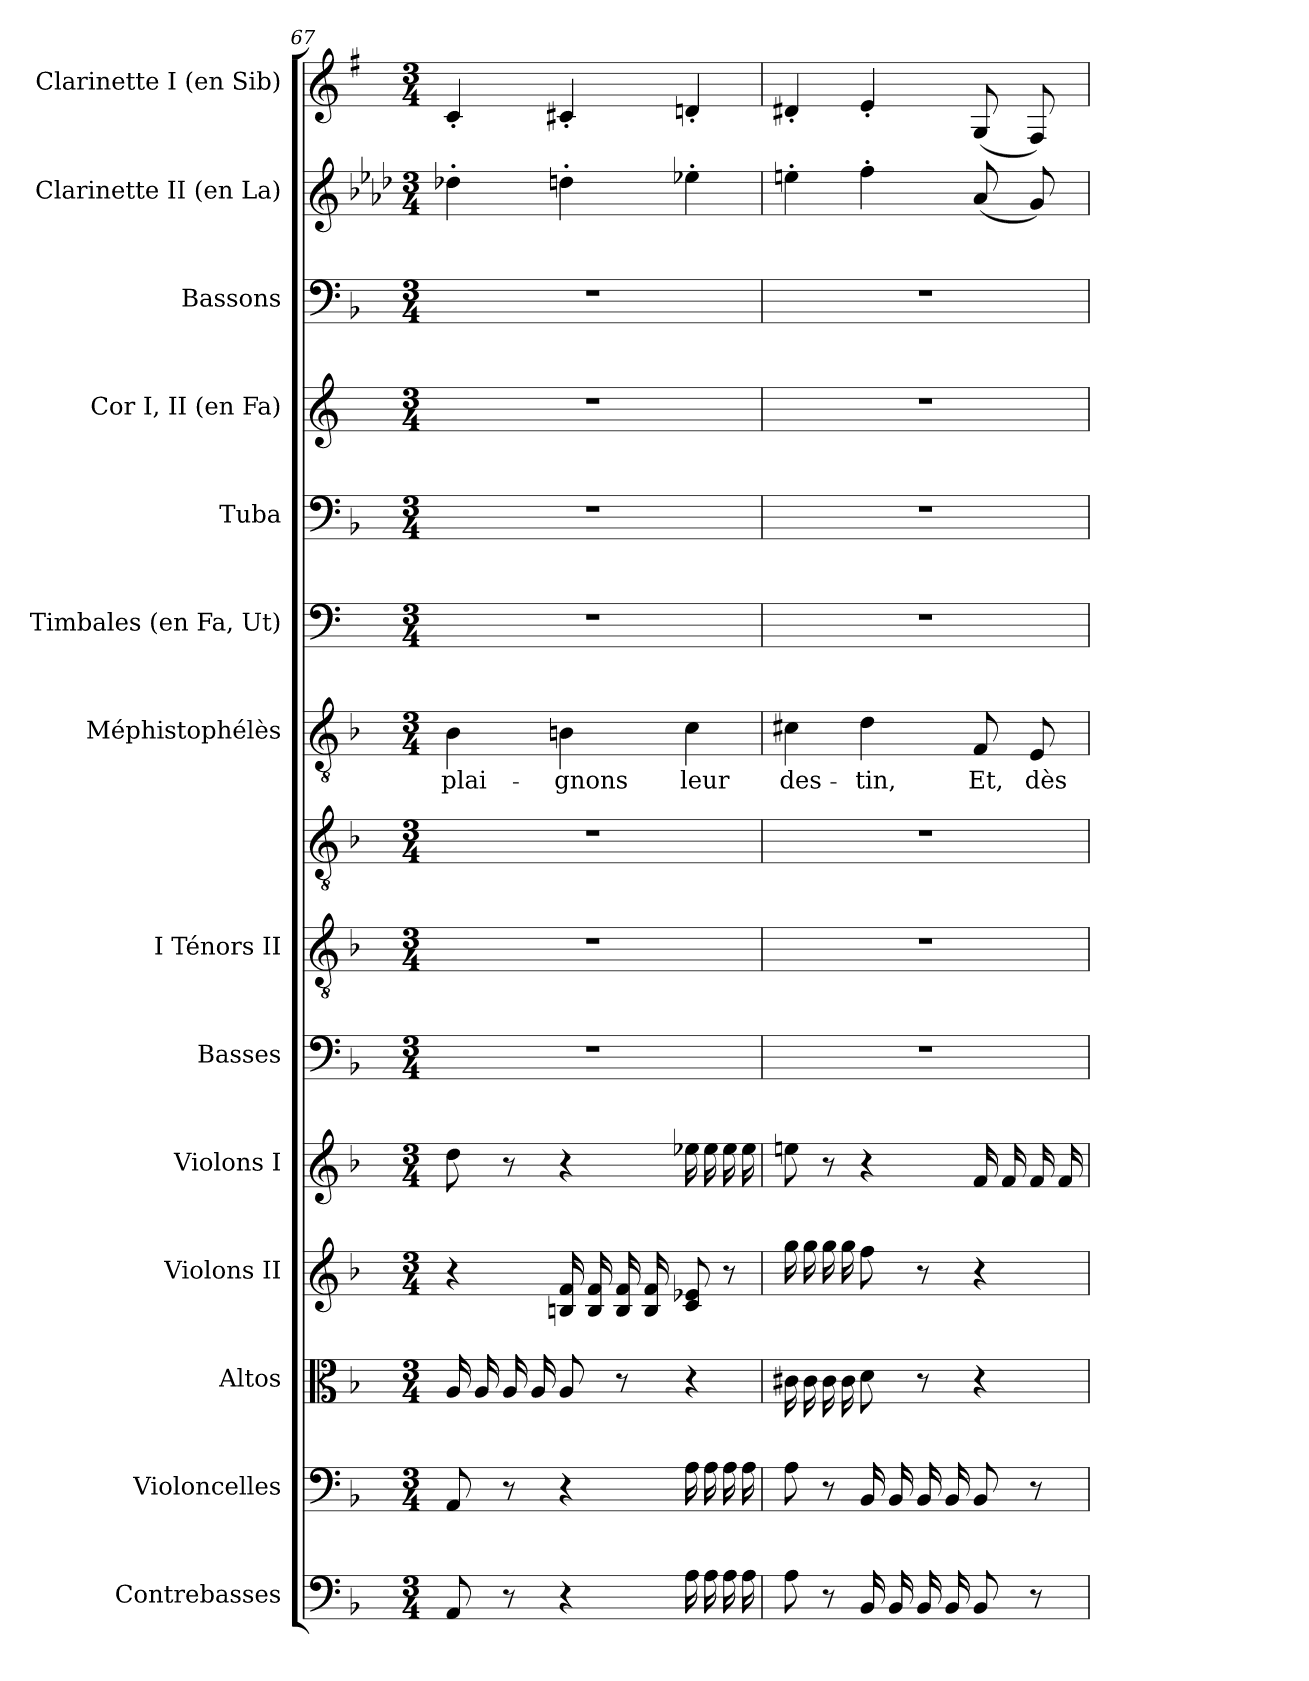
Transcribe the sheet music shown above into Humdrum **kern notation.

**kern	**kern	**kern	**kern	**kern	**kern	**kern	**kern	**kern	**text	**kern	**kern	**kern	**kern	**kern	**kern
*part14	*part13	*part12	*part11	*part10	*part9	*part8	*part8	*part7	*part7	*part6	*part5	*part4	*part3	*part2	*part1
*staff15	*staff14	*staff13	*staff12	*staff11	*staff10	*staff9	*staff8	*staff7	*staff7	*staff6	*staff5	*staff4	*staff3	*staff2	*staff1
*I"Contrebasses	*I"Violoncelles	*I"Altos	*I"Violons II	*I"Violons I	*I"Basses	*I"I  Ténors  II	*	*I"Méphistophélès	*	*I"Timbales (en Fa, Ut)	*I"Tuba	*I"Cor I, II (en Fa)	*I"Bassons	*I"Clarinette II (en La)	*I"Clarinette I (en Sib)
*I'C-b.	*I'Vlles	*I'Altos	*I'Vns II	*I'Vns I	*I'Basses	*I'Tén.	*	*I'Méphist.	*	*	*I'Tb.	*I'Cor (Fa)	*I'Bns	*I'Cl. (La)	*I'Cl. (Sib)
*clefF4	*clefF4	*clefC3	*clefG2	*clefG2	*clefF4	*clefGv2	*clefGv2	*clefGv2	*	*clefF4	*clefF4	*clefG2	*clefF4	*clefG2	*clefG2
*ITrd7c12	*	*	*	*	*	*ITrd7c12	*ITrd7c12	*ITrd7c12	*	*	*	*ITrd4c7	*	*ITrd2c3	*ITrd1c2
*k[b-]	*k[b-]	*k[b-]	*k[b-]	*k[b-]	*k[b-]	*k[b-]	*k[b-]	*k[b-]	*	*k[]	*k[b-]	*k[b-]	*k[b-]	*k[b-]	*k[b-]
*F:	*F:	*F:	*F:	*F:	*F:	*F:	*F:	*F:	*	*C:	*F:	*F:	*F:	*F:	*F:
*M3/4	*M3/4	*M3/4	*M3/4	*M3/4	*M3/4	*M3/4	*M3/4	*M3/4	*	*M3/4	*M3/4	*M3/4	*M3/4	*M3/4	*M3/4
=67	=67	=67	=67	=67	=67	=67	=67	=67	=67	=67	=67	=67	=67	=67	=67
!	!	!	!	!	!LO:N:vis=1	!LO:N:vis=1	!LO:N:vis=1	!	!	!	!	!	!	!	!
!	!	!	!	!	!	!	!	!	!LO:LY:b:color=#000000	!LO:N:vis=1	!LO:N:vis=1	!LO:N:vis=1	!LO:N:vis=1	!	!
8AAAi/	8AAi/	16Ai/	4r	8ddi\	2.r	2.r	2.r	4BB-i\	plai-	2.r	2.r	2.r	2.r	4b-X'i\	4B-'i/
.	.	16Ai/	.	.	.	.	.	.	.	.	.	.	.	.	.
8r	8r	16Ai/	.	8r	.	.	.	.	.	.	.	.	.	.	.
.	.	16Ai/	.	.	.	.	.	.	.	.	.	.	.	.	.
!	!	!	!	!	!	!	!	!	!LO:LY:b:color=#000000	!	!	!	!	!	!
4r	4r	8Ai/	16Bni/ 16fi	4r	.	.	.	4BBni\	-gnons	.	.	.	.	4bn'i\	4Bn'i/
.	.	.	16Bi/ 16fi	.	.	.	.	.	.	.	.	.	.	.	.
.	.	8r	16Bi/ 16fi	.	.	.	.	.	.	.	.	.	.	.	.
.	.	.	16Bi/ 16fi	.	.	.	.	.	.	.	.	.	.	.	.
!	!	!	!	!	!	!	!	!	!LO:LY:b:color=#000000	!	!	!	!	!	!
16AAi\	16Ai\	4r	8ci/ 8e-Xi	16ee-Xi\	.	.	.	4Ci\	leur	.	.	.	.	4ccn'i\	4cn'i/
16AAi\	16Ai\	.	.	16ee-i\	.	.	.	.	.	.	.	.	.	.	.
16AAi\	16Ai\	.	8r	16ee-i\	.	.	.	.	.	.	.	.	.	.	.
16AAi\	16Ai\	.	.	16ee-i\	.	.	.	.	.	.	.	.	.	.	.
=68	=68	=68	=68	=68	=68	=68	=68	=68	=68	=68	=68	=68	=68	=68	=68
!	!	!	!	!	!LO:N:vis=1	!LO:N:vis=1	!LO:N:vis=1	!	!	!	!	!	!	!	!
!	!	!	!	!	!	!	!	!	!LO:LY:b:color=#000000	!LO:N:vis=1	!LO:N:vis=1	!LO:N:vis=1	!LO:N:vis=1	!	!
8AAi\	8Ai\	16c#Xi\	16ggi\	8eeni\	2.r	2.r	2.r	4C#Xi\	des-	2.r	2.r	2.r	2.r	4cc#X'i\	4c#X'i/
.	.	16c#i\	16ggi\	.	.	.	.	.	.	.	.	.	.	.	.
8r	8r	16c#i\	16ggi\	8r	.	.	.	.	.	.	.	.	.	.	.
.	.	16c#i\	16ggi\	.	.	.	.	.	.	.	.	.	.	.	.
!	!	!	!	!	!	!	!	!	!LO:LY:b:color=#000000	!	!	!	!	!	!
16BBB-i/	16BB-i/	8di\	8ffi\	4r	.	.	.	4Di\	-tin,	.	.	.	.	4dd'i\	4d'i/
16BBB-i/	16BB-i/	.	.	.	.	.	.	.	.	.	.	.	.	.	.
16BBB-i/	16BB-i/	8r	8r	.	.	.	.	.	.	.	.	.	.	.	.
16BBB-i/	16BB-i/	.	.	.	.	.	.	.	.	.	.	.	.	.	.
!	!	!	!	!	!	!	!	!	!LO:LY:b:color=#000000	!	!	!	!	!	!
8BBB-i/	8BB-i/	4r	4r	16fi/	.	.	.	8FFi/	Et,	.	.	.	.	(8fi/	(8Fi/
.	.	.	.	16fi/	.	.	.	.	.	.	.	.	.	.	.
!	!	!	!	!	!	!	!	!	!LO:LY:b:color=#000000	!	!	!	!	!	!
8r	8r	.	.	16fi/	.	.	.	8EEi/	dès	.	.	.	.	8ei/)	8Ei/)
.	.	.	.	16fi/	.	.	.	.	.	.	.	.	.	.	.
=	=	=	=	=	=	=	=	=	=	=	=	=	=	=	=
*-	*-	*-	*-	*-	*-	*-	*-	*-	*-	*-	*-	*-	*-	*-	*-
